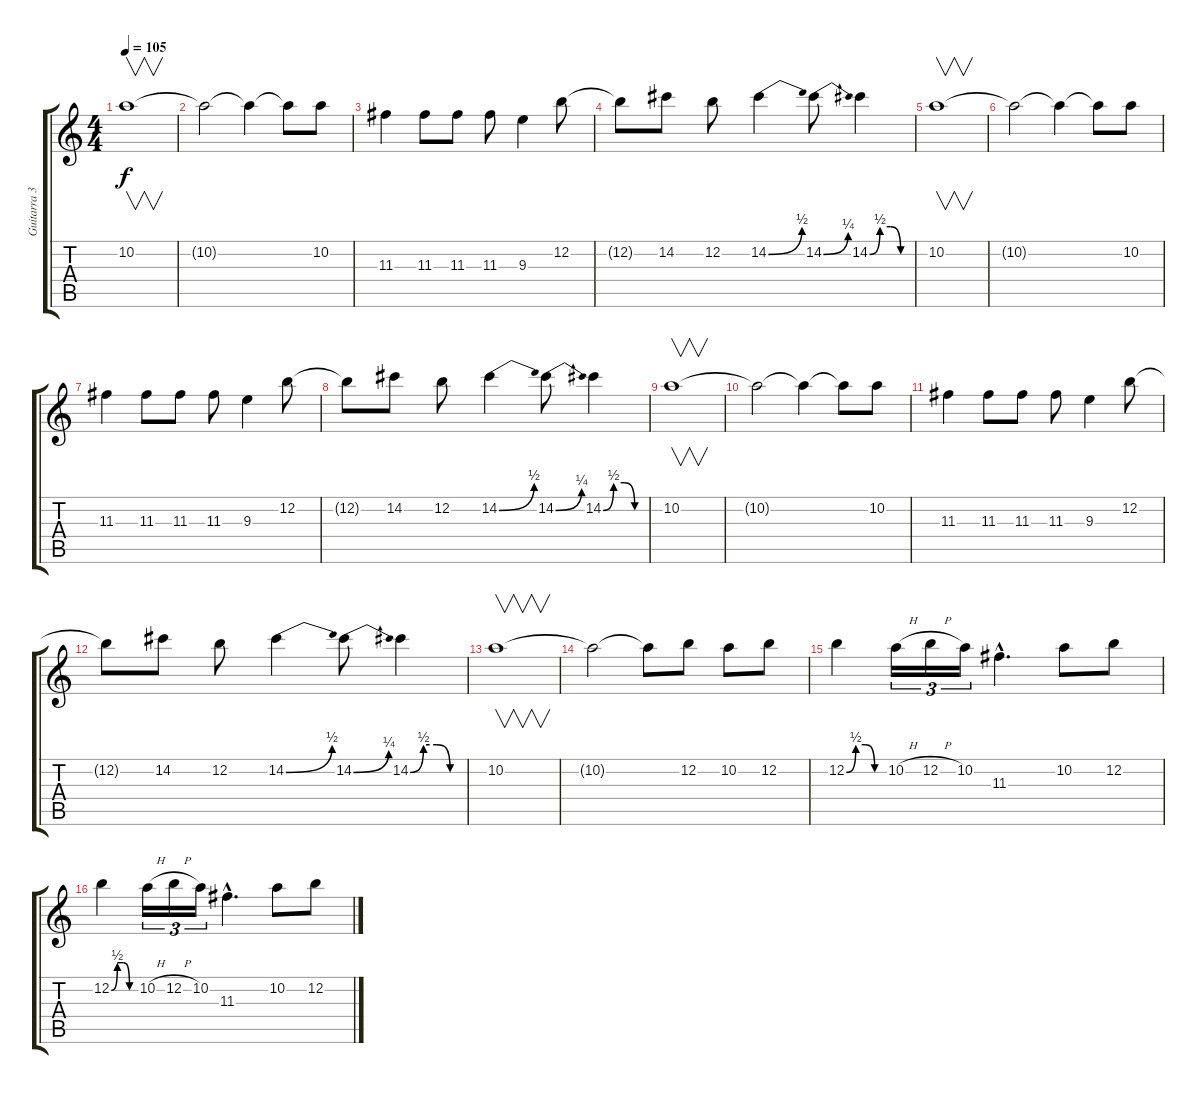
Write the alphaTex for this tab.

\track ("Guitarra 3" "Guitarra 3") {instrument distortionguitar}
\staff {score tabs}
\tuning (E4 B3 G3 D3 A2 E2) {hide}
\ts (4 4)
\tempo 105
\clef g2
\ks c
10.2.1{v dy f} |
10.2{t}.2 10.2{t}.4 10.2{t}.8 10.2.8 |
11.3.4 11.3.8 11.3.8 11.3.8 9.3.4 12.2.8 |
12.2{t}.8 14.2.8 12.2.8 14.2{be (bend 0 0 60 2)}.4 14.2{be (bend 0 0 60 1)}.8 14.2{be (custom 0 0 15 2 30 2 45 0 60 0)}.4 |
10.2.1{v} |
10.2{t}.2 10.2{t}.4 10.2{t}.8 10.2.8 |
11.3.4 11.3.8 11.3.8 11.3.8 9.3.4 12.2.8 |
12.2{t}.8 14.2.8 12.2.8 14.2{be (bend 0 0 60 2)}.4 14.2{be (bend 0 0 60 1)}.8 14.2{be (custom 0 0 15 2 30 2 45 0 60 0)}.4 |
10.2.1{v} |
10.2{t}.2 10.2{t}.4 10.2{t}.8 10.2.8 |
11.3.4 11.3.8 11.3.8 11.3.8 9.3.4 12.2.8 |
12.2{t}.8 14.2.8 12.2.8 14.2{be (bend 0 0 60 2)}.4 14.2{be (bend 0 0 60 1)}.8 14.2{be (custom 0 0 15 2 30 2 45 0 60 0)}.4 |
10.2.1{v} |
10.2{t}.2 10.2{t}.8 12.2.8 10.2.8 12.2.8 |
12.2{be (custom 0 0 15 2 30 2 45 0 60 0)}.4 10.2{h}.16{tu (3 2)} 12.2{h}.16{tu (3 2)} 10.2.16{tu (3 2)} 11.3{hac}.4{d} 10.2.8 12.2.8 |
12.2{be (custom 0 0 15 2 30 2 45 0 60 0)}.4 10.2{h}.16{tu (3 2)} 12.2{h}.16{tu (3 2)} 10.2.16{tu (3 2)} 11.3{hac}.4{d} 10.2.8 12.2.8
